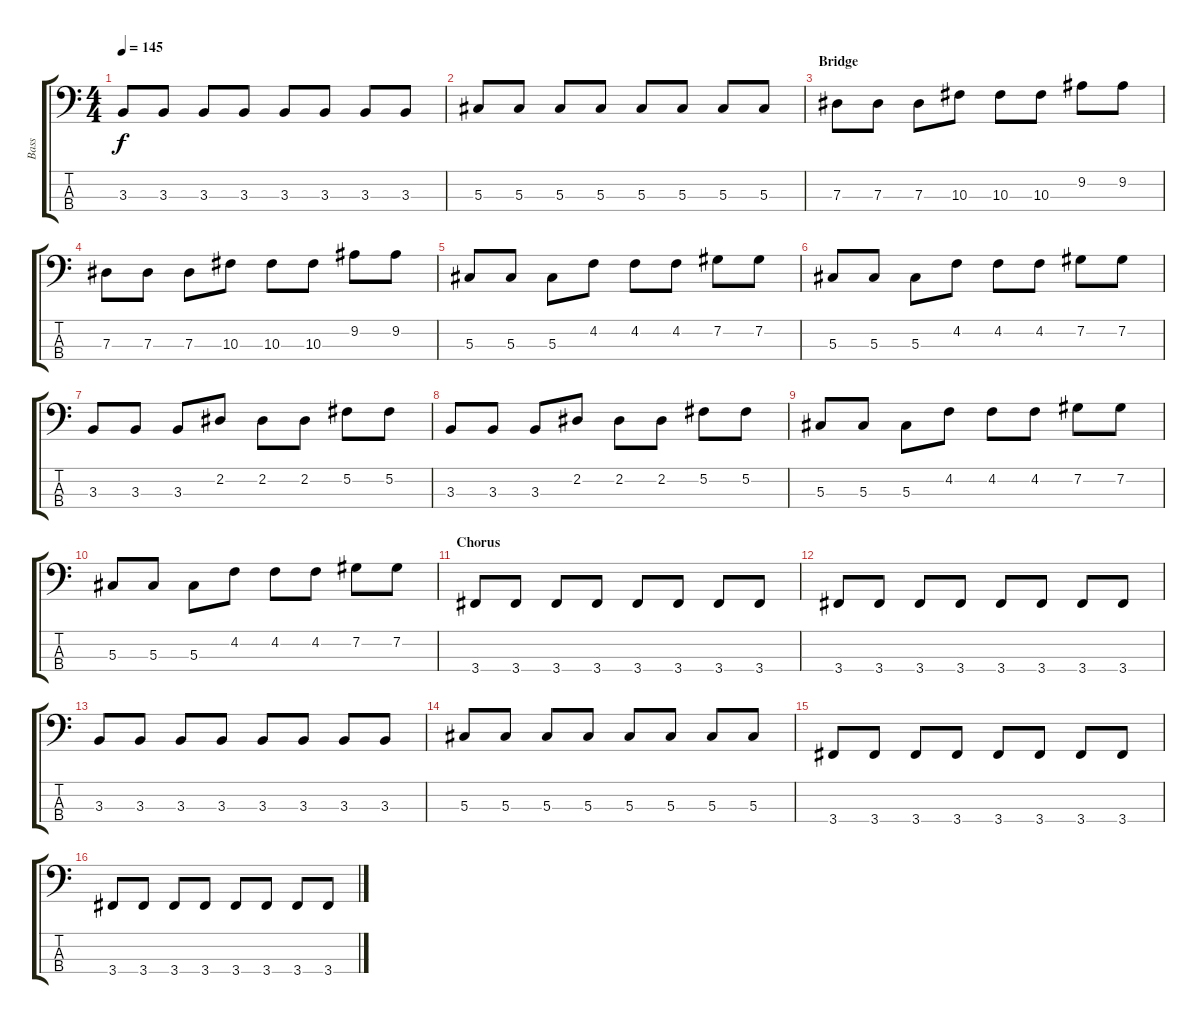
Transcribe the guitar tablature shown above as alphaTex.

\track ("Bass" "Bass") {instrument electricbasspick}
\staff {score tabs}
\tuning (Gb2 Db2 Ab1 Eb1) {hide}
\ts (4 4)
\tempo 145
\clef f4
\ks c
3.3.8{dy f} 3.3.8 3.3.8 3.3.8 3.3.8 3.3.8 3.3.8 3.3.8 |
5.3.8 5.3.8 5.3.8 5.3.8 5.3.8 5.3.8 5.3.8 5.3.8 |
\section ("" "Bridge")
7.3.8 7.3.8 7.3.8 10.3.8 10.3.8 10.3.8 9.2.8 9.2.8 |
7.3.8 7.3.8 7.3.8 10.3.8 10.3.8 10.3.8 9.2.8 9.2.8 |
5.3.8 5.3.8 5.3.8 4.2.8 4.2.8 4.2.8 7.2.8 7.2.8 |
5.3.8 5.3.8 5.3.8 4.2.8 4.2.8 4.2.8 7.2.8 7.2.8 |
3.3.8 3.3.8 3.3.8 2.2.8 2.2.8 2.2.8 5.2.8 5.2.8 |
3.3.8 3.3.8 3.3.8 2.2.8 2.2.8 2.2.8 5.2.8 5.2.8 |
5.3.8 5.3.8 5.3.8 4.2.8 4.2.8 4.2.8 7.2.8 7.2.8 |
5.3.8 5.3.8 5.3.8 4.2.8 4.2.8 4.2.8 7.2.8 7.2.8 |
\section ("" "Chorus")
3.4.8 3.4.8 3.4.8 3.4.8 3.4.8 3.4.8 3.4.8 3.4.8 |
3.4.8 3.4.8 3.4.8 3.4.8 3.4.8 3.4.8 3.4.8 3.4.8 |
3.3.8 3.3.8 3.3.8 3.3.8 3.3.8 3.3.8 3.3.8 3.3.8 |
5.3.8 5.3.8 5.3.8 5.3.8 5.3.8 5.3.8 5.3.8 5.3.8 |
3.4.8 3.4.8 3.4.8 3.4.8 3.4.8 3.4.8 3.4.8 3.4.8 |
3.4.8 3.4.8 3.4.8 3.4.8 3.4.8 3.4.8 3.4.8 3.4.8
